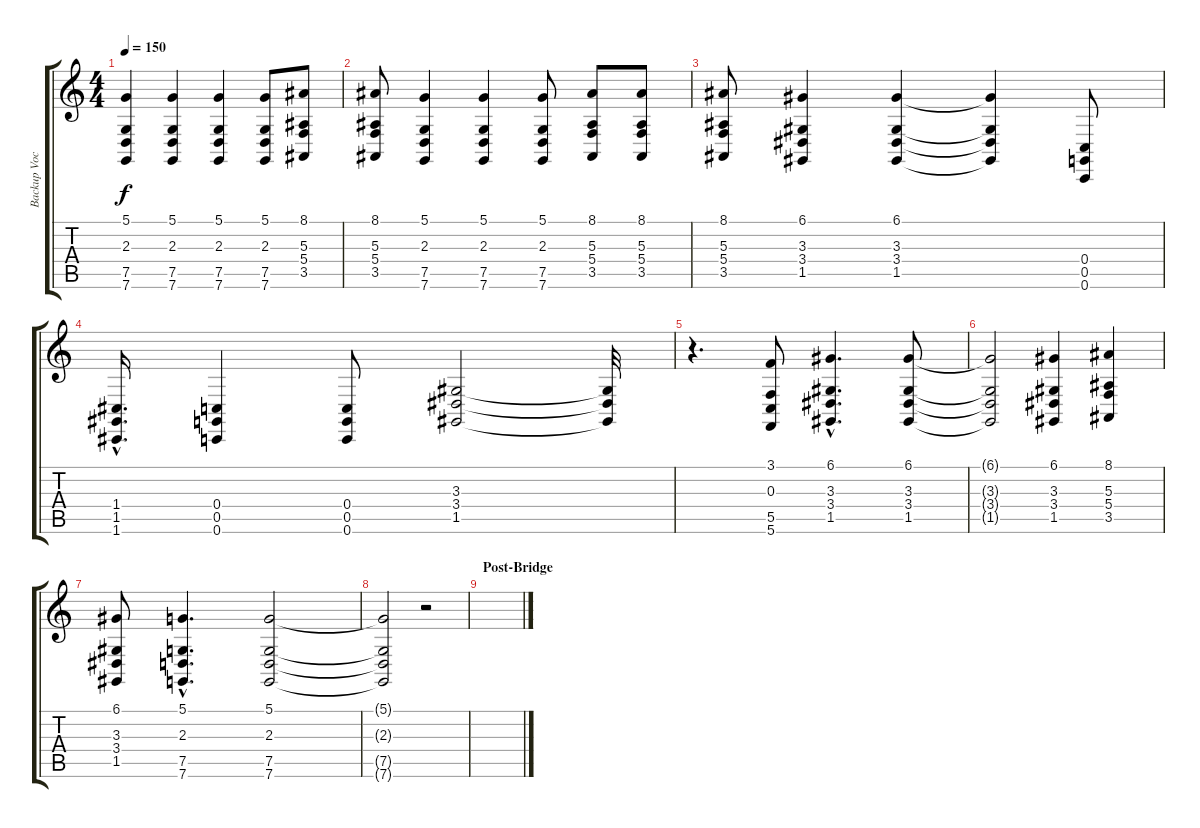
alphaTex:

\track ("Backup Vocals" "Backup Voc") {instrument synthstrings2}
\staff {score tabs}
\tuning (D4 A3 F3 C3 G2 C2) {hide}
\ts (4 4)
\tempo 150
\clef g2
\ks c
(5.1 2.3 7.5 7.6).4{dy f volume 13 instrument lead2sawtooth} (5.1 2.3 7.5 7.6).4 (5.1 2.3 7.5 7.6).4 (5.1 2.3 7.5 7.6).8 (8.1 5.3 5.4 3.5).8 |
(8.1 5.3 5.4 3.5).8 (5.1 2.3 7.5 7.6).4 (5.1 2.3 7.5 7.6).4 (5.1 2.3 7.5 7.6).8 (8.1 5.3 5.4 3.5).8 (8.1 5.3 5.4 3.5).8 |
(8.1 5.3 5.4 3.5).8 (6.1 3.3 3.4 1.5).4 (6.1 3.3 3.4 1.5).4 (6.1{t} 3.3{t} 3.4{t} 1.5{t}).4 (0.4 0.5 0.6).8 |
(1.4{hac} 1.5{hac} 1.6{hac}).16{d} (0.4 0.5 0.6).4 (0.4 0.5 0.6).8 (3.3 3.4 1.5).2 (3.3{t} 3.4{t} 1.5{t}).32 |
r.4{d} (3.1 0.3 5.5 5.6).8 (6.1{hac} 3.3{hac} 3.4{hac} 1.5{hac}).4{d} (6.1 3.3 3.4 1.5).8 |
(6.1{t} 3.3{t} 3.4{t} 1.5{t}).2 (6.1 3.3 3.4 1.5).4 (8.1 5.3 5.4 3.5).4 |
(6.1 3.3 3.4 1.5).8 (5.1{hac} 2.3{hac} 7.5{hac} 7.6{hac}).4{d} (5.1 2.3 7.5 7.6).2 |
(5.1{t} 2.3{t} 7.5{t} 7.6{t}).2 r.2 |
\section ("" "Post-Bridge")
